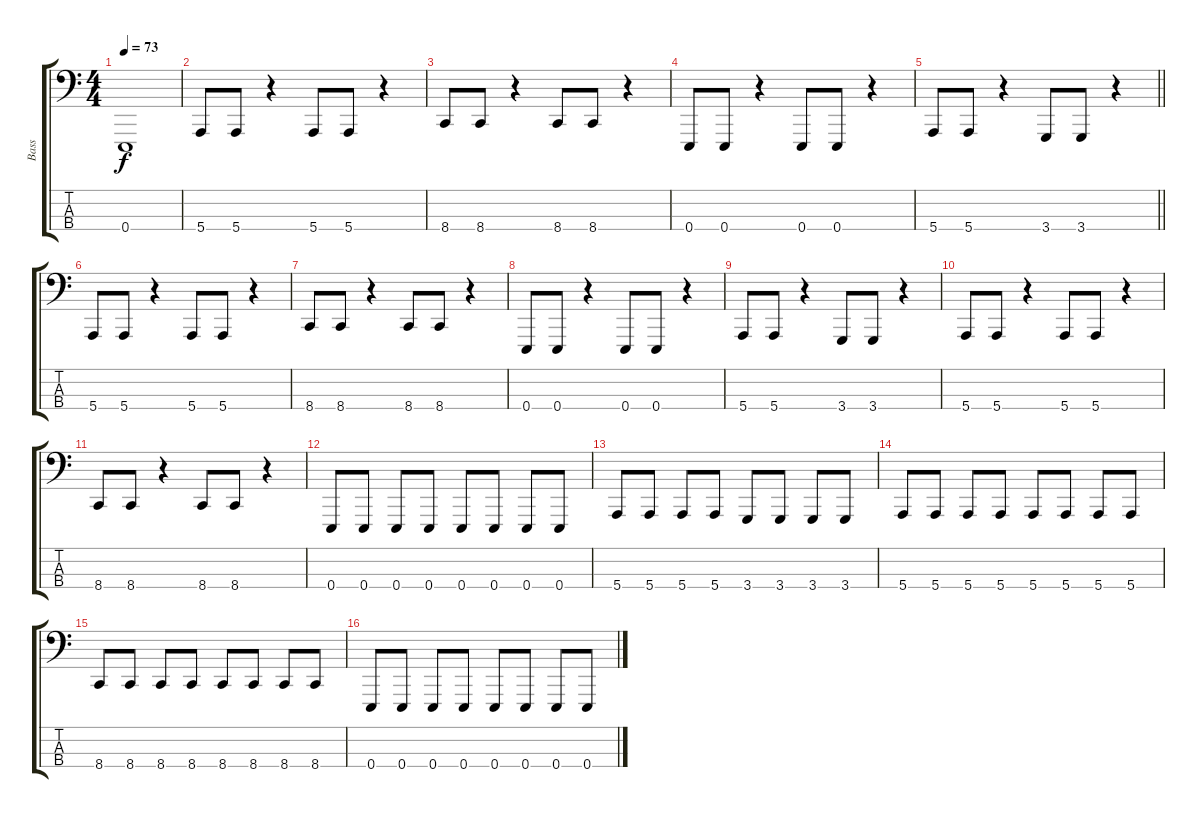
\track ("Bass" "Bass") {instrument synthbrass1}
\staff {score tabs}
\tuning (G2 D2 A1 E1) {hide}
\ts (4 4)
\tempo 73
\clef f4
\ks c
0.4{t}.1{dy f} |
5.4.8 5.4.8 r.4 5.4.8 5.4.8 r.4 |
8.4.8 8.4.8 r.4 8.4.8 8.4.8 r.4 |
0.4.8 0.4.8 r.4 0.4.8 0.4.8 r.4 |
\barLineRight lightlight
5.4.8 5.4.8 r.4 3.4.8 3.4.8 r.4 |
5.4.8 5.4.8 r.4 5.4.8 5.4.8 r.4 |
8.4.8 8.4.8 r.4 8.4.8 8.4.8 r.4 |
0.4.8 0.4.8 r.4 0.4.8 0.4.8 r.4 |
5.4.8 5.4.8 r.4 3.4.8 3.4.8 r.4 |
5.4.8 5.4.8 r.4 5.4.8 5.4.8 r.4 |
8.4.8 8.4.8 r.4 8.4.8 8.4.8 r.4 |
0.4.8 0.4.8 0.4.8 0.4.8 0.4.8 0.4.8 0.4.8 0.4.8 |
5.4.8 5.4.8 5.4.8 5.4.8 3.4.8 3.4.8 3.4.8 3.4.8 |
5.4.8 5.4.8 5.4.8 5.4.8 5.4.8 5.4.8 5.4.8 5.4.8 |
8.4.8 8.4.8 8.4.8 8.4.8 8.4.8 8.4.8 8.4.8 8.4.8 |
0.4.8 0.4.8 0.4.8 0.4.8 0.4.8 0.4.8 0.4.8 0.4.8
